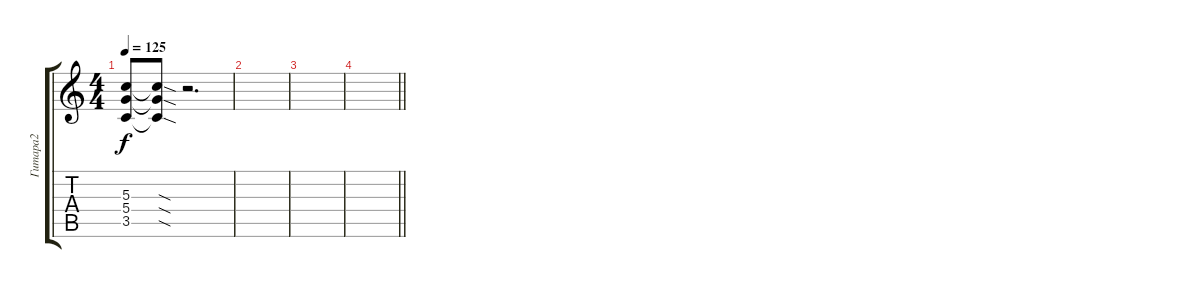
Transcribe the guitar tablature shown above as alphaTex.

\track ("Гитара2" "Гитара2") {instrument overdrivenguitar}
\staff {score tabs}
\tuning (E4 B3 G3 D3 A2 E2) {hide}
\ts (4 4)
\tempo 125
\clef g2
\ks c
(5.3 5.4 3.5).8{dy f} (5.3{sod t} 5.4{sod t} 3.5{sod t}).8 r.2{d} |
|
|
\barLineRight lightlight
